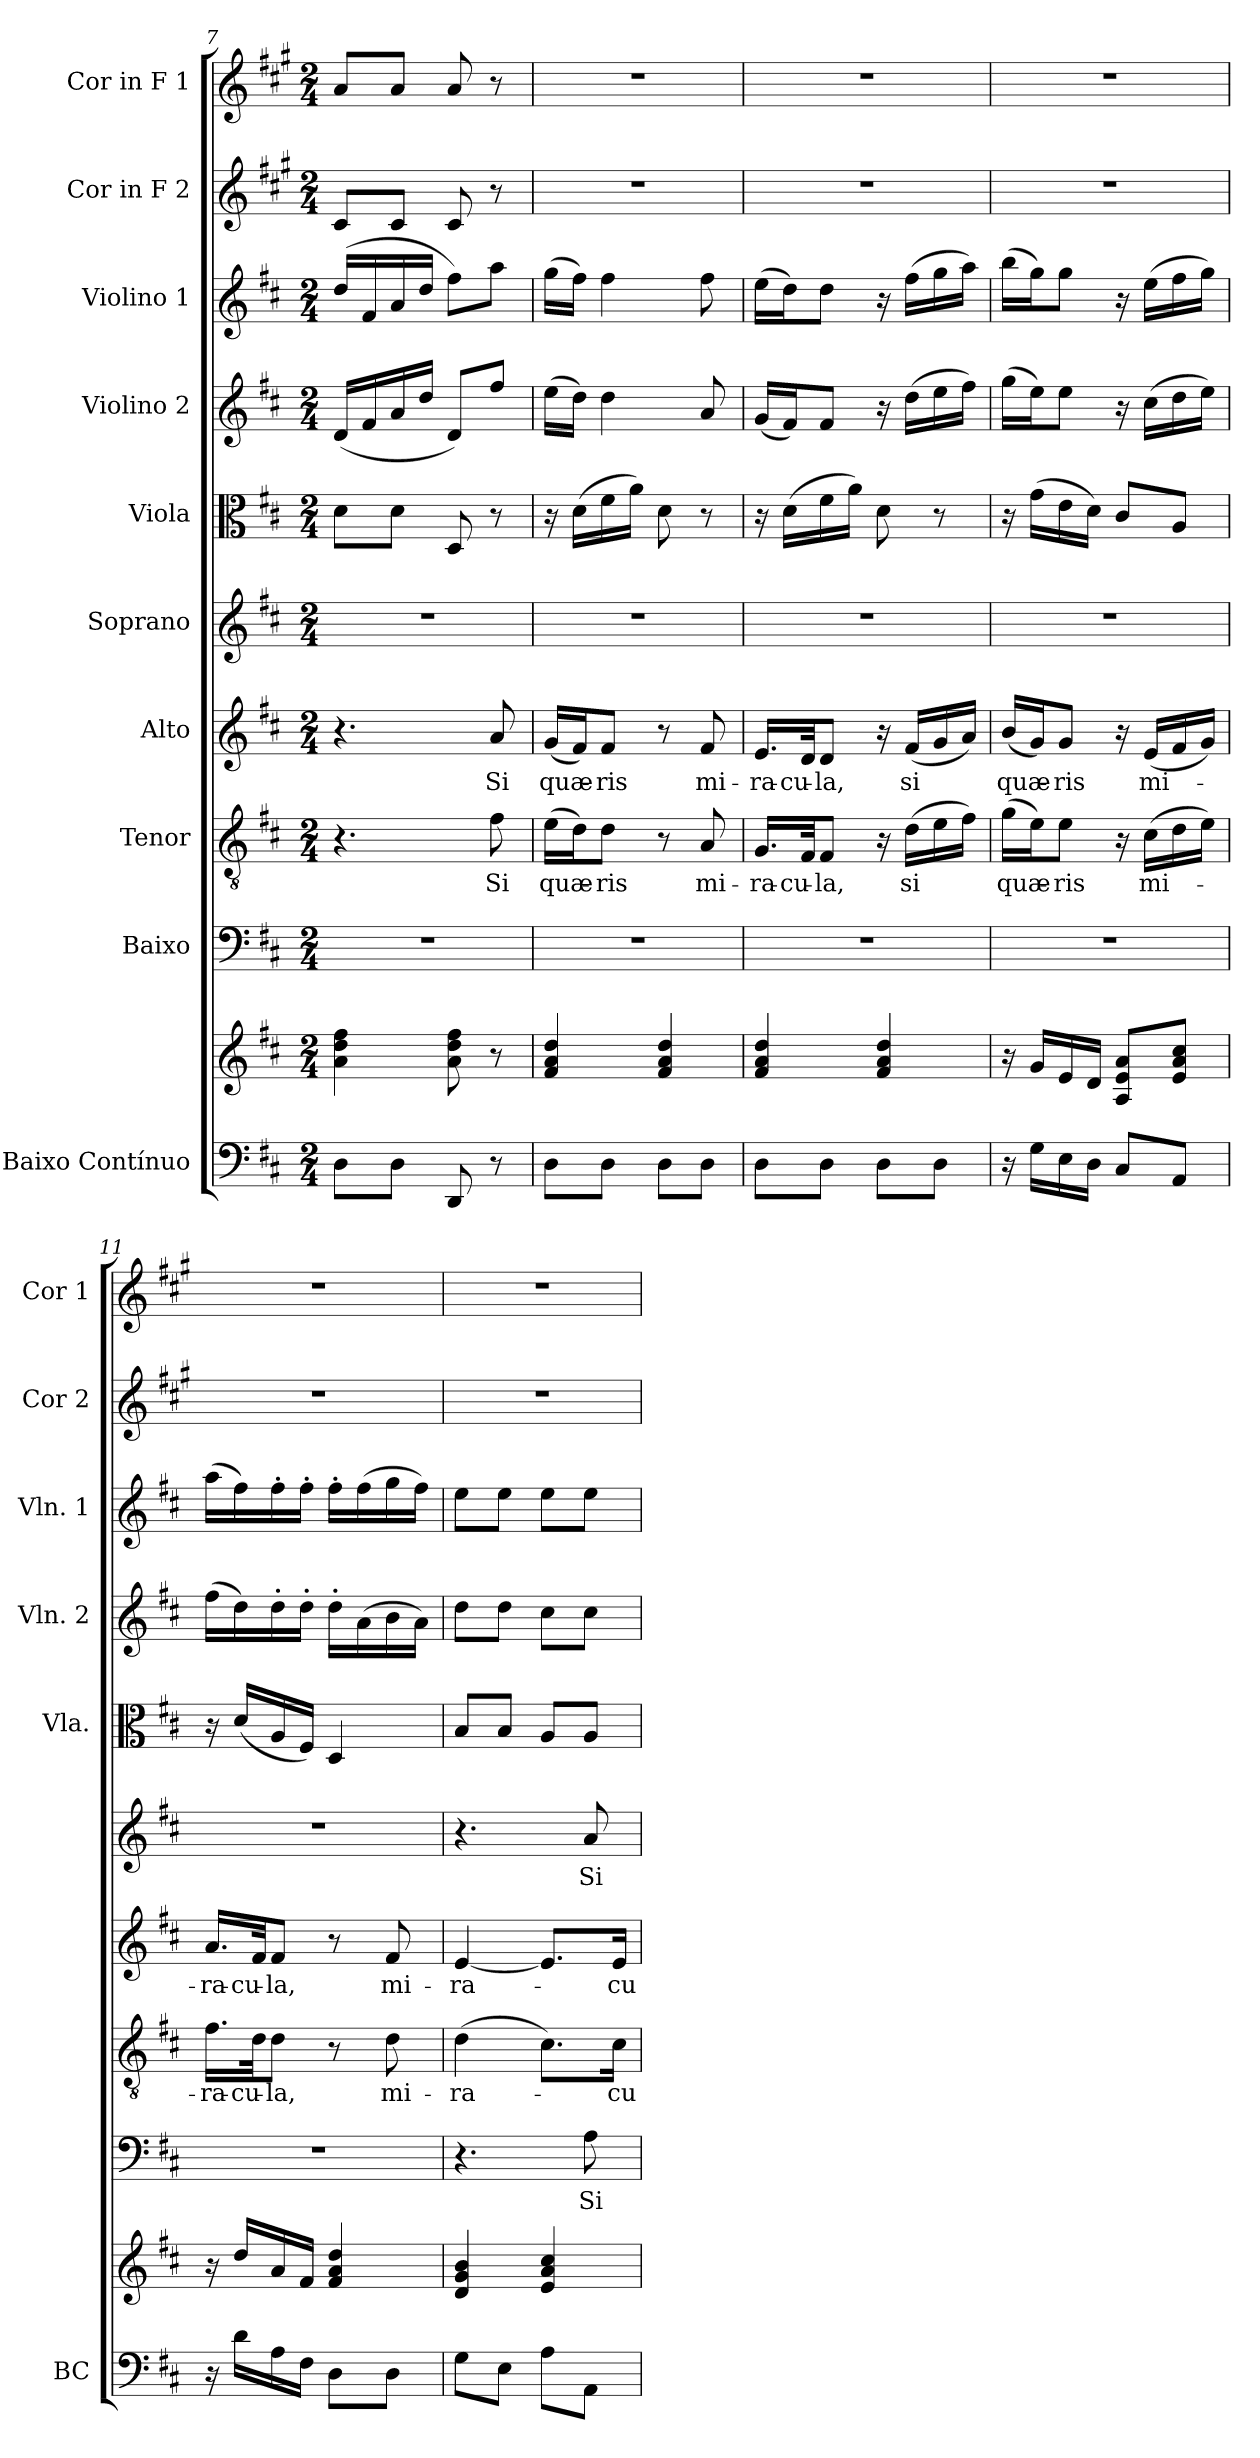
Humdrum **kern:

**kern	**kern	**kern	**text	**kern	**text	**kern	**text	**kern	**text	**kern	**kern	**kern	**kern	**kern
*part10	*part10	*part9	*part9	*part8	*part8	*part7	*part7	*part6	*part6	*part5	*part4	*part3	*part2	*part1
*staff11	*staff10	*staff9	*staff9	*staff8	*staff8	*staff7	*staff7	*staff6	*staff6	*staff5	*staff4	*staff3	*staff2	*staff1
*I"Baixo Contínuo	*	*I"Baixo	*	*I"Tenor	*	*I"Alto	*	*I"Soprano	*	*I"Viola	*I"Violino 2	*I"Violino 1	*I"Cor in F 2	*I"Cor in F 1
*I'BC	*	*	*	*	*	*	*	*	*	*I'Vla.	*I'Vln. 2	*I'Vln. 1	*I'Cor 2	*I'Cor 1
*clefF4	*clefG2	*clefF4	*	*clefGv2	*	*clefG2	*	*clefG2	*	*clefC3	*clefG2	*clefG2	*clefG2	*clefG2
*	*	*	*	*	*	*	*	*	*	*	*	*	*ITrd4c7	*ITrd4c7
*k[f#c#]	*k[f#c#]	*k[f#c#]	*	*k[f#c#]	*	*k[f#c#]	*	*k[f#c#]	*	*k[f#c#]	*k[f#c#]	*k[f#c#]	*k[f#c#]	*k[f#c#]
*D:	*D:	*D:	*	*D:	*	*D:	*	*D:	*	*D:	*D:	*D:	*D:	*D:
*M2/4	*M2/4	*M2/4	*	*M2/4	*	*M2/4	*	*M2/4	*	*M2/4	*M2/4	*M2/4	*M2/4	*M2/4
=7	=7	=7	=7	=7	=7	=7	=7	=7	=7	=7	=7	=7	=7	=7
8D\L	4a\ 4dd\ 4ff#\	2r	.	4.r	.	4.r	.	2r	.	8d\L	(16d/LL	(16dd/LL	8F#/L	8d/L
.	.	.	.	.	.	.	.	.	.	.	16f#/	16f#/	.	.
8D\J	.	.	.	.	.	.	.	.	.	8d\J	16a/	16a/	8F#/J	8d/J
.	.	.	.	.	.	.	.	.	.	.	16dd/JJ	16dd/JJ	.	.
8DD/	8a\ 8dd\ 8ff#\	.	.	.	.	.	.	.	.	8D/	8d/L)	8ff#\L)	8F#/	8d/
8r	8r	.	.	8f#\	Si	8a/	Si	.	.	8r	8ff#/J	8aa\J	8r	8r
=8	=8	=8	=8	=8	=8	=8	=8	=8	=8	=8	=8	=8	=8	=8
8D\L	4f#/ 4a/ 4dd/	2r	.	(16e\LL	quæ-	(16g/LL	quæ-	2r	.	16r	(16ee\LL	(16gg\LL	2r	2r
.	.	.	.	16d\J)	.	16f#/J)	.	.	.	(16d\LL	16dd\JJ)	16ff#\JJ)	.	.
8D\J	.	.	.	8d\J	-ris	8f#/J	-ris	.	.	16f#\	4dd\	4ff#\	.	.
.	.	.	.	.	.	.	.	.	.	16a\JJ)	.	.	.	.
8D\L	4f#/ 4a/ 4dd/	.	.	8r	.	8r	.	.	.	8d\	.	.	.	.
8D\J	.	.	.	8A/	mi-	8f#/	mi-	.	.	8r	8a/	8ff#\	.	.
=9	=9	=9	=9	=9	=9	=9	=9	=9	=9	=9	=9	=9	=9	=9
8D\L	4f#/ 4a/ 4dd/	2r	.	16.G/LL	-ra-	16.e/LL	-ra-	2r	.	16r	(16g/LL	(16ee\LL	2r	2r
.	.	.	.	.	.	.	.	.	.	(16d\LL	16f#/J)	16dd\J)	.	.
.	.	.	.	32F#/Jk	-cu-	32d/Jk	-cu-	.	.	.	.	.	.	.
8D\J	.	.	.	8F#/J	-la,	8d/J	-la,	.	.	16f#\	8f#/J	8dd\J	.	.
.	.	.	.	.	.	.	.	.	.	16a\JJ)	.	.	.	.
8D\L	4f#/ 4a/ 4dd/	.	.	16r	.	16r	.	.	.	8d\	16r	16r	.	.
.	.	.	.	(16d\LL	si	(16f#/LL	si	.	.	.	(16dd\LL	(16ff#\LL	.	.
8D\J	.	.	.	16e\	.	16g/	.	.	.	8r	16ee\	16gg\	.	.
.	.	.	.	16f#\JJ)	.	16a/JJ)	.	.	.	.	16ff#\JJ)	16aa\JJ)	.	.
=10	=10	=10	=10	=10	=10	=10	=10	=10	=10	=10	=10	=10	=10	=10
16r	16r	2r	.	(16g\LL	quæ-	(16b/LL	quæ-	2r	.	16r	(16gg\LL	(16bb\LL	2r	2r
16G\LL	16g/LL	.	.	16e\J)	.	16g/J)	.	.	.	(16g\LL	16ee\J)	16gg\J)	.	.
16E\	16e/	.	.	8e\J	-ris	8g/J	-ris	.	.	16e\	8ee\J	8gg\J	.	.
16D\JJ	16d/JJ	.	.	.	.	.	.	.	.	16d\JJ)	.	.	.	.
8C#/L	8A/ 8e/ 8a/L	.	.	16r	.	16r	.	.	.	8c#/L	16r	16r	.	.
.	.	.	.	(16c#\LL	mi-	(16e/LL	mi-	.	.	.	(16cc#\LL	(16ee\LL	.	.
8AA/J	8e/ 8a/ 8cc#/J	.	.	16d\	.	16f#/	.	.	.	8A/J	16dd\	16ff#\	.	.
.	.	.	.	16e\JJ)	.	16g/JJ)	.	.	.	.	16ee\JJ)	16gg\JJ)	.	.
!!LO:PB:g=z
=11	=11	=11	=11	=11	=11	=11	=11	=11	=11	=11	=11	=11	=11	=11
16r	16r	2r	.	16.f#\LL	-ra-	16.a/LL	-ra-	2r	.	16r	(16ff#\LL	(16aa\LL	2r	2r
16d\LL	16dd/LL	.	.	.	.	.	.	.	.	(16d/LL	16dd\)	16ff#\)	.	.
.	.	.	.	32d\Jk	-cu-	32f#/Jk	-cu-	.	.	.	.	.	.	.
16A\	16a/	.	.	8d\J	-la,	8f#/J	-la,	.	.	16A/	16dd'>\	16ff#'>\	.	.
16F#\JJ	16f#/JJ	.	.	.	.	.	.	.	.	16F#/JJ)	16dd'>\JJ	16ff#'>\JJ	.	.
8D\L	4f#/ 4a/ 4dd/	.	.	8r	.	8r	.	.	.	4D/	16dd'>\LL	16ff#'>\LL	.	.
.	.	.	.	.	.	.	.	.	.	.	(16a\	(16ff#\	.	.
8D\J	.	.	.	8d\	mi-	8f#/	mi-	.	.	.	16b\	16gg\	.	.
.	.	.	.	.	.	.	.	.	.	.	16a\JJ)	16ff#\JJ)	.	.
=12	=12	=12	=12	=12	=12	=12	=12	=12	=12	=12	=12	=12	=12	=12
8G\L	4d/ 4g/ 4b/	4.r	.	(4d\	-ra-	[4e/	-ra-	4.r	.	8B/L	8dd\L	8ee\L	2r	2r
8E\J	.	.	.	.	.	.	.	.	.	8B/J	8dd\J	8ee\J	.	.
8A\L	4e/ 4a/ 4cc#/	.	.	8.c#\L)	.	8.e/L]	.	.	.	8A/L	8cc#\L	8ee\L	.	.
8AA\J	.	8A\	Si	.	.	.	.	8a/	Si	8A/J	8cc#\J	8ee\J	.	.
.	.	.	.	16c#\Jk	-cu-	16e/Jk	-cu-	.	.	.	.	.	.	.
=	=	=	=	=	=	=	=	=	=	=	=	=	=	=
*-	*-	*-	*-	*-	*-	*-	*-	*-	*-	*-	*-	*-	*-	*-
